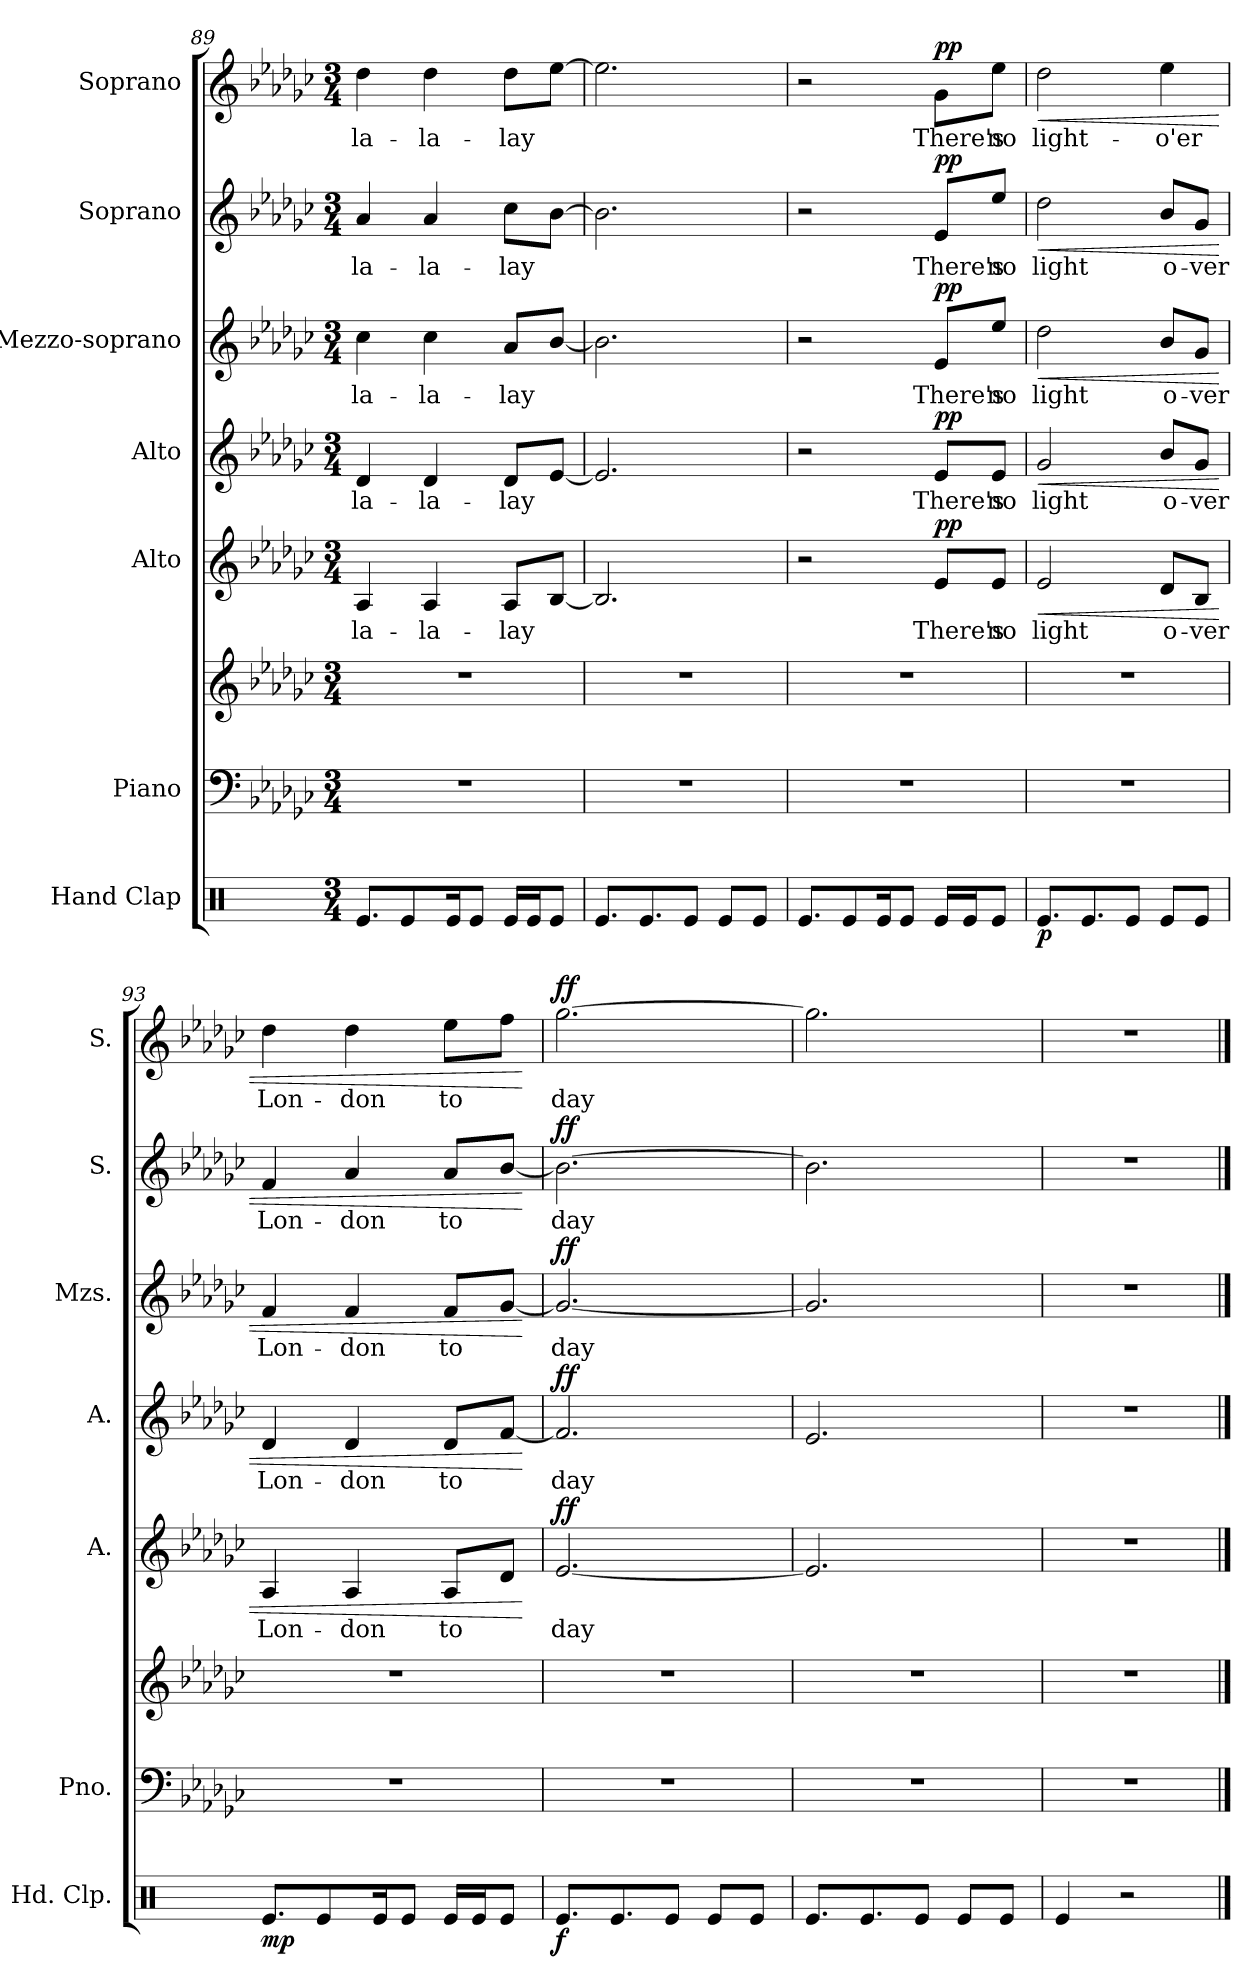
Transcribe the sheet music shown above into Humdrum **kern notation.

**kern	**dynam	**kern	**kern	**kern	**text	**dynam	**kern	**text	**dynam	**kern	**text	**dynam	**kern	**text	**dynam	**kern	**text	**dynam
*part7	*part7	*part6	*part6	*part5	*part5	*part5	*part4	*part4	*part4	*part3	*part3	*part3	*part2	*part2	*part2	*part1	*part1	*part1
*staff8	*staff8	*staff7	*staff6	*staff5	*staff5	*staff5	*staff4	*staff4	*staff4	*staff3	*staff3	*staff3	*staff2	*staff2	*staff2	*staff1	*staff1	*staff1
*I"Hand Clap	*	*I"Piano	*	*I"Alto	*	*	*I"Alto	*	*	*I"Mezzo-soprano	*	*	*I"Soprano	*	*	*I"Soprano	*	*
*I'Hd. Clp.	*	*I'Pno.	*	*I'A.	*	*	*I'A.	*	*	*I'Mzs.	*	*	*I'S.	*	*	*I'S.	*	*
*clefX	*	*clefF4	*clefG2	*clefG2	*	*	*clefG2	*	*	*clefG2	*	*	*clefG2	*	*	*clefG2	*	*
*k[]	*	*k[b-e-a-d-g-c-]	*k[b-e-a-d-g-c-]	*k[b-e-a-d-g-c-]	*	*	*k[b-e-a-d-g-c-]	*	*	*k[b-e-a-d-g-c-]	*	*	*k[b-e-a-d-g-c-]	*	*	*k[b-e-a-d-g-c-]	*	*
*M3/4	*	*M3/4	*M3/4	*M3/4	*	*	*M3/4	*	*	*M3/4	*	*	*M3/4	*	*	*M3/4	*	*
=89	=89	=89	=89	=89	=89	=89	=89	=89	=89	=89	=89	=89	=89	=89	=89	=89	=89	=89
!	!	!	!	!	!LO:LY:b	!	!	!LO:LY:b	!	!	!LO:LY:b	!	!	!LO:LY:b	!	!	!LO:LY:b	!
8.Re/L	.	2.r	2.r	4A-/	-la-	.	4d-/	-la-	.	4cc-\	-la-	.	4a-/	-la-	.	4dd-\	-la-	.
8Re/	.	.	.	.	.	.	.	.	.	.	.	.	.	.	.	.	.	.
!	!	!	!	!	!LO:LY:b	!	!	!LO:LY:b	!	!	!LO:LY:b	!	!	!LO:LY:b	!	!	!LO:LY:b	!
.	.	.	.	4A-/	-la-	.	4d-/	-la-	.	4cc-\	-la-	.	4a-/	-la-	.	4dd-\	-la-	.
16Re/K	.	.	.	.	.	.	.	.	.	.	.	.	.	.	.	.	.	.
8Re/J	.	.	.	.	.	.	.	.	.	.	.	.	.	.	.	.	.	.
!	!	!	!	!	!LO:LY:b	!	!	!LO:LY:b	!	!	!LO:LY:b	!	!	!LO:LY:b	!	!	!LO:LY:b	!
16Re/LL	.	.	.	8A-/L	-lay	.	8d-/L	-lay	.	8a-/L	-lay	.	8cc-\L	-lay	.	8dd-\L	-lay	.
16Re/J	.	.	.	.	.	.	.	.	.	.	.	.	.	.	.	.	.	.
8Re/J	.	.	.	[8B-/J	.	.	[8e-/J	.	.	[8b-/J	.	.	[8b-\J	.	.	[8ee-\J	.	.
=90	=90	=90	=90	=90	=90	=90	=90	=90	=90	=90	=90	=90	=90	=90	=90	=90	=90	=90
8.Re/L	.	2.r	2.r	2.B-/]	.	.	2.e-/]	.	.	2.b-\]	.	.	2.b-\]	.	.	2.ee-\]	.	.
8.Re/	.	.	.	.	.	.	.	.	.	.	.	.	.	.	.	.	.	.
8Re/J	.	.	.	.	.	.	.	.	.	.	.	.	.	.	.	.	.	.
8Re/L	.	.	.	.	.	.	.	.	.	.	.	.	.	.	.	.	.	.
8Re/J	.	.	.	.	.	.	.	.	.	.	.	.	.	.	.	.	.	.
=91	=91	=91	=91	=91	=91	=91	=91	=91	=91	=91	=91	=91	=91	=91	=91	=91	=91	=91
8.Re/L	.	2.r	2.r	2r	.	.	2r	.	.	2r	.	.	2r	.	.	2r	.	.
8Re/	.	.	.	.	.	.	.	.	.	.	.	.	.	.	.	.	.	.
16Re/K	.	.	.	.	.	.	.	.	.	.	.	.	.	.	.	.	.	.
8Re/J	.	.	.	.	.	.	.	.	.	.	.	.	.	.	.	.	.	.
!	!	!	!	!	!LO:LY:b	!LO:DY:a	!	!LO:LY:b	!LO:DY:a	!	!LO:LY:b	!LO:DY:a	!	!LO:LY:b	!LO:DY:a	!	!LO:LY:b	!LO:DY:a
16Re/LL	.	.	.	8e-/L	There's	pp	8e-/L	There's	pp	8e-/L	There's	pp	8e-/L	There's	pp	8g-\L	There's	pp
16Re/J	.	.	.	.	.	.	.	.	.	.	.	.	.	.	.	.	.	.
!	!	!	!	!	!LO:LY:b	!	!	!LO:LY:b	!	!	!LO:LY:b	!	!	!LO:LY:b	!	!	!LO:LY:b	!
8Re/J	.	.	.	8e-/J	no	.	8e-/J	no	.	8ee-/J	no	.	8ee-/J	no	.	8ee-\J	no	.
!!LO:PB:g=z
=92	=92	=92	=92	=92	=92	=92	=92	=92	=92	=92	=92	=92	=92	=92	=92	=92	=92	=92
!	!LO:DY:b	!	!	!	!LO:LY:b	!LO:HP:b	!	!LO:LY:b	!LO:HP:b	!	!LO:LY:b	!LO:HP:b	!	!LO:LY:b	!LO:HP:b	!	!LO:LY:b	!LO:HP:b
8.Re/L	p	2.r	2.r	2e-/	light	<	2g-/	light	<	2dd-\	light	<	2dd-\	light	<	2dd-\	light-	<
8.Re/	.	.	.	.	.	.	.	.	.	.	.	.	.	.	.	.	.	.
8Re/J	.	.	.	.	.	.	.	.	.	.	.	.	.	.	.	.	.	.
!	!	!	!	!	!LO:LY:b	!	!	!LO:LY:b	!	!	!LO:LY:b	!	!	!LO:LY:b	!	!	!LO:LY:b	!
8Re/L	.	.	.	8d-/L	o-	.	8b-/L	o-	.	8b-/L	o-	.	8b-/L	o-	.	4ee-\	-o'er	.
!	!	!	!	!	!LO:LY:b	!	!	!LO:LY:b	!	!	!LO:LY:b	!	!	!LO:LY:b	!	!	!	!
8Re/J	.	.	.	8B-/J	-ver	.	8g-/J	-ver	.	8g-/J	-ver	.	8g-/J	-ver	.	.	.	.
=93	=93	=93	=93	=93	=93	=93	=93	=93	=93	=93	=93	=93	=93	=93	=93	=93	=93	=93
!	!LO:DY:b	!	!	!	!LO:LY:b	!	!	!LO:LY:b	!	!	!LO:LY:b	!	!	!LO:LY:b	!	!	!LO:LY:b	!
8.Re/L	mp	2.r	2.r	4A-/	Lon-	.	4d-/	Lon-	.	4f/	Lon-	.	4f/	Lon-	.	4dd-\	Lon-	.
8Re/	.	.	.	.	.	.	.	.	.	.	.	.	.	.	.	.	.	.
!	!	!	!	!	!LO:LY:b	!	!	!LO:LY:b	!	!	!LO:LY:b	!	!	!LO:LY:b	!	!	!LO:LY:b	!
.	.	.	.	4A-/	-don	.	4d-/	-don	.	4f/	-don	.	4a-/	-don	.	4dd-\	-don	.
16Re/K	.	.	.	.	.	.	.	.	.	.	.	.	.	.	.	.	.	.
8Re/J	.	.	.	.	.	.	.	.	.	.	.	.	.	.	.	.	.	.
!	!	!	!	!	!LO:LY:b	!	!	!LO:LY:b	!	!	!LO:LY:b	!	!	!LO:LY:b	!	!	!LO:LY:b	!
16Re/LL	.	.	.	8A-/L	to	.	8d-/L	-to	.	8f/L	-to	.	8a-/L	-to	.	8ee-\L	to	.
16Re/J	.	.	.	.	.	.	.	.	.	.	.	.	.	.	.	.	.	.
8Re/J	.	.	.	8d-/J	.	.	[8f/J	.	.	[8g-/J	.	.	[8b-/J	.	.	8ff\J	.	.
.	.	.	.	.	.	[	.	.	[	.	.	[	.	.	[	.	.	[
=94	=94	=94	=94	=94	=94	=94	=94	=94	=94	=94	=94	=94	=94	=94	=94	=94	=94	=94
!	!LO:DY:b	!	!	!	!LO:LY:b	!LO:DY:a	!	!LO:LY:b	!LO:DY:a	!	!LO:LY:b	!LO:DY:a	!	!LO:LY:b	!LO:DY:a	!	!LO:LY:b	!LO:DY:a
8.Re/L	f	2.r	2.r	[2.e-/	day	ff	2.f/]	day	ff	2.g-/_	day	ff	2.b-\_	day	ff	[2.gg-\	day	ff
8.Re/	.	.	.	.	.	.	.	.	.	.	.	.	.	.	.	.	.	.
8Re/J	.	.	.	.	.	.	.	.	.	.	.	.	.	.	.	.	.	.
8Re/L	.	.	.	.	.	.	.	.	.	.	.	.	.	.	.	.	.	.
8Re/J	.	.	.	.	.	.	.	.	.	.	.	.	.	.	.	.	.	.
=95	=95	=95	=95	=95	=95	=95	=95	=95	=95	=95	=95	=95	=95	=95	=95	=95	=95	=95
8.Re/L	.	2.r	2.r	2.e-/]	.	.	2.e-/	.	.	2.g-/]	.	.	2.b-\]	.	.	2.gg-\]	.	.
8.Re/	.	.	.	.	.	.	.	.	.	.	.	.	.	.	.	.	.	.
8Re/J	.	.	.	.	.	.	.	.	.	.	.	.	.	.	.	.	.	.
8Re/L	.	.	.	.	.	.	.	.	.	.	.	.	.	.	.	.	.	.
8Re/J	.	.	.	.	.	.	.	.	.	.	.	.	.	.	.	.	.	.
=96	=96	=96	=96	=96	=96	=96	=96	=96	=96	=96	=96	=96	=96	=96	=96	=96	=96	=96
4Re/	.	2.r	2.r	2.r	.	.	2.r	.	.	2.r	.	.	2.r	.	.	2.r	.	.
2r	.	.	.	.	.	.	.	.	.	.	.	.	.	.	.	.	.	.
==	==	==	==	==	==	==	==	==	==	==	==	==	==	==	==	==	==	==
*-	*-	*-	*-	*-	*-	*-	*-	*-	*-	*-	*-	*-	*-	*-	*-	*-	*-	*-
